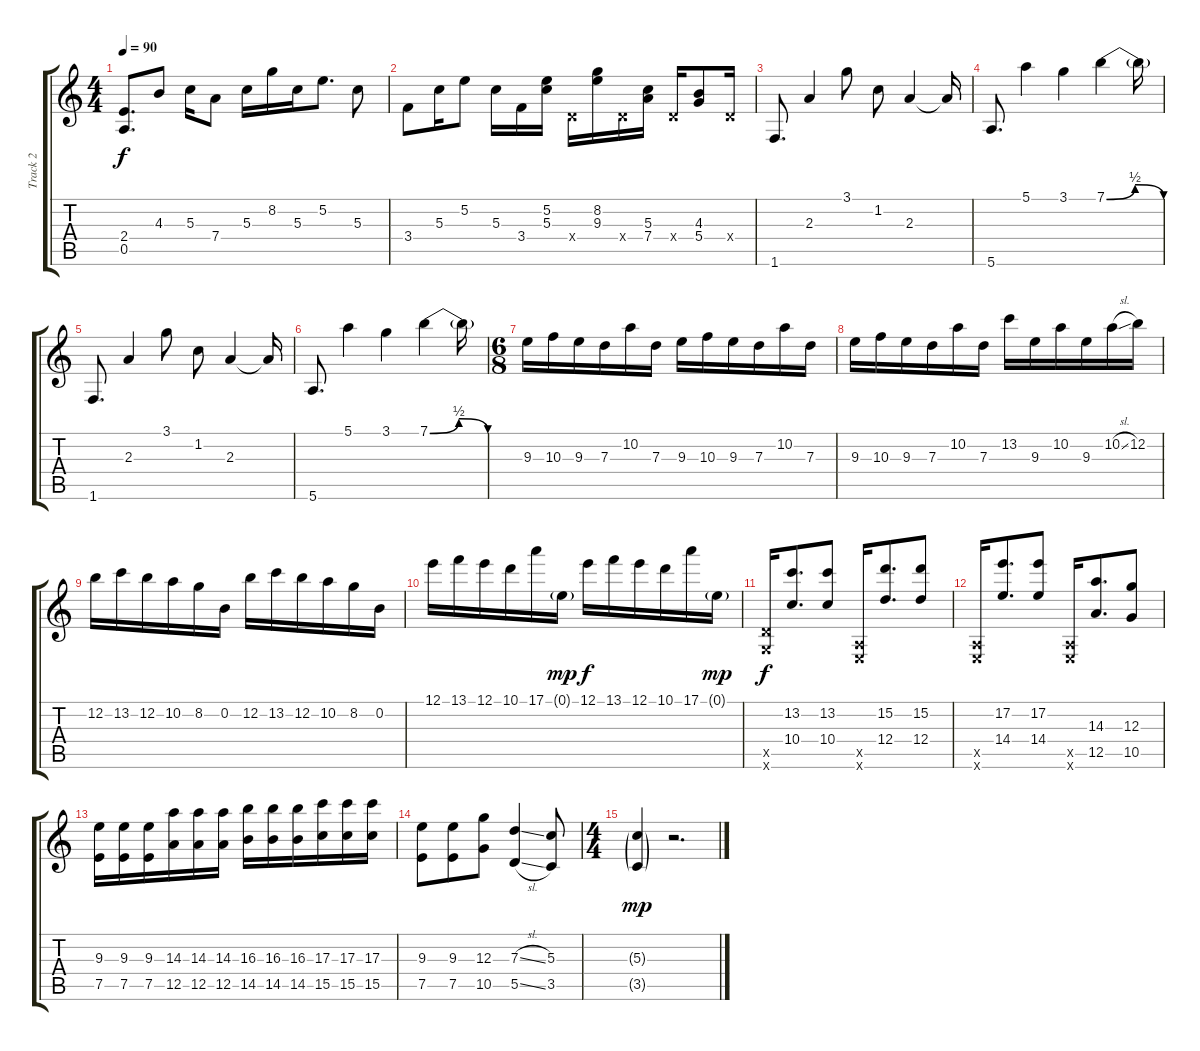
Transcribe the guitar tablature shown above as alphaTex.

\track ("Track 2" "Track 2") {instrument distortionguitar}
\staff {score tabs}
\tuning (E4 B3 G3 D3 A2 E2) {hide}
\ts (4 4)
\tempo 90
\clef g2
\ks c
(2.4 0.5).8{d dy f} 4.3.8 5.3.16 7.4.8 5.3.16 8.2.16 5.3.16 5.2.8{d} 5.3.8 |
3.4.8 5.3.16 5.2.8 5.3.16 3.4.16 (5.2 5.3).16 0.4{x}.16 (8.2 9.3).16 0.4{x}.16 (5.3 7.4).16 0.4{x}.16 (4.3 5.4).8 0.4{x}.16 |
1.6.8{d instrument acousticguitarnylon} 2.3.4 3.1.8 1.2.8 2.3.4 2.3{t}.16 |
5.6.8{d} 5.1.4 3.1.4 7.1{be (bendrelease 0 0 38 2 38 2 60 0)}.4 7.1{t}.16 |
1.6.8{d instrument acousticguitarnylon} 2.3.4 3.1.8 1.2.8 2.3.4 2.3{t}.16 |
5.6.8{d} 5.1.4 3.1.4 7.1{be (bendrelease 0 0 38 2 38 2 60 0)}.4 7.1{t}.16 |
\ts (6 8)
9.3.16{instrument distortionguitar} 10.3.16 9.3.16 7.3.16 10.2.16 7.3.16 9.3.16 10.3.16 9.3.16 7.3.16 10.2.16 7.3.16 |
9.3.16 10.3.16 9.3.16 7.3.16 10.2.16 7.3.16 13.2.16 9.3.16 10.2.16 9.3.16 10.2{sl}.16 12.2.16 |
12.2.16 13.2.16 12.2.16 10.2.16 8.2.16 0.2.16 12.2.16 13.2.16 12.2.16 10.2.16 8.2.16 0.2.16 |
12.1.16 13.1.16 12.1.16 10.1.16 17.1.16 0.1{g}.16{dy mp} 12.1.16{dy f} 13.1.16 12.1.16 10.1.16 17.1.16 0.1{g}.16{dy mp} |
(5.5{x} 3.6{x}).16{dy f} (13.2 10.4).8{d} (13.2 10.4).8 (0.5{x} 0.6{x}).16 (15.2 12.4).8{d} (15.2 12.4).8 |
(0.5{x} 0.6{x}).16 (17.2 14.4).8{d} (17.2 14.4).8 (0.5{x} 0.6{x}).16 (14.3 12.5).8{d} (12.3 10.5).8 |
(9.3 7.5).16 (9.3 7.5).16 (9.3 7.5).16 (14.3 12.5).16 (14.3 12.5).16 (14.3 12.5).16 (16.3 14.5).16 (16.3 14.5).16 (16.3 14.5).16 (17.3 15.5).16 (17.3 15.5).16 (17.3 15.5).16 |
(9.3 7.5).8 (9.3 7.5).8 (12.3 10.5).8 (7.3{sl} 5.5{sl}).4 (5.3 3.5).8 |
\ts (4 4)
(5.3{g} 3.5{g}).4{dy mp} r.2{d}
